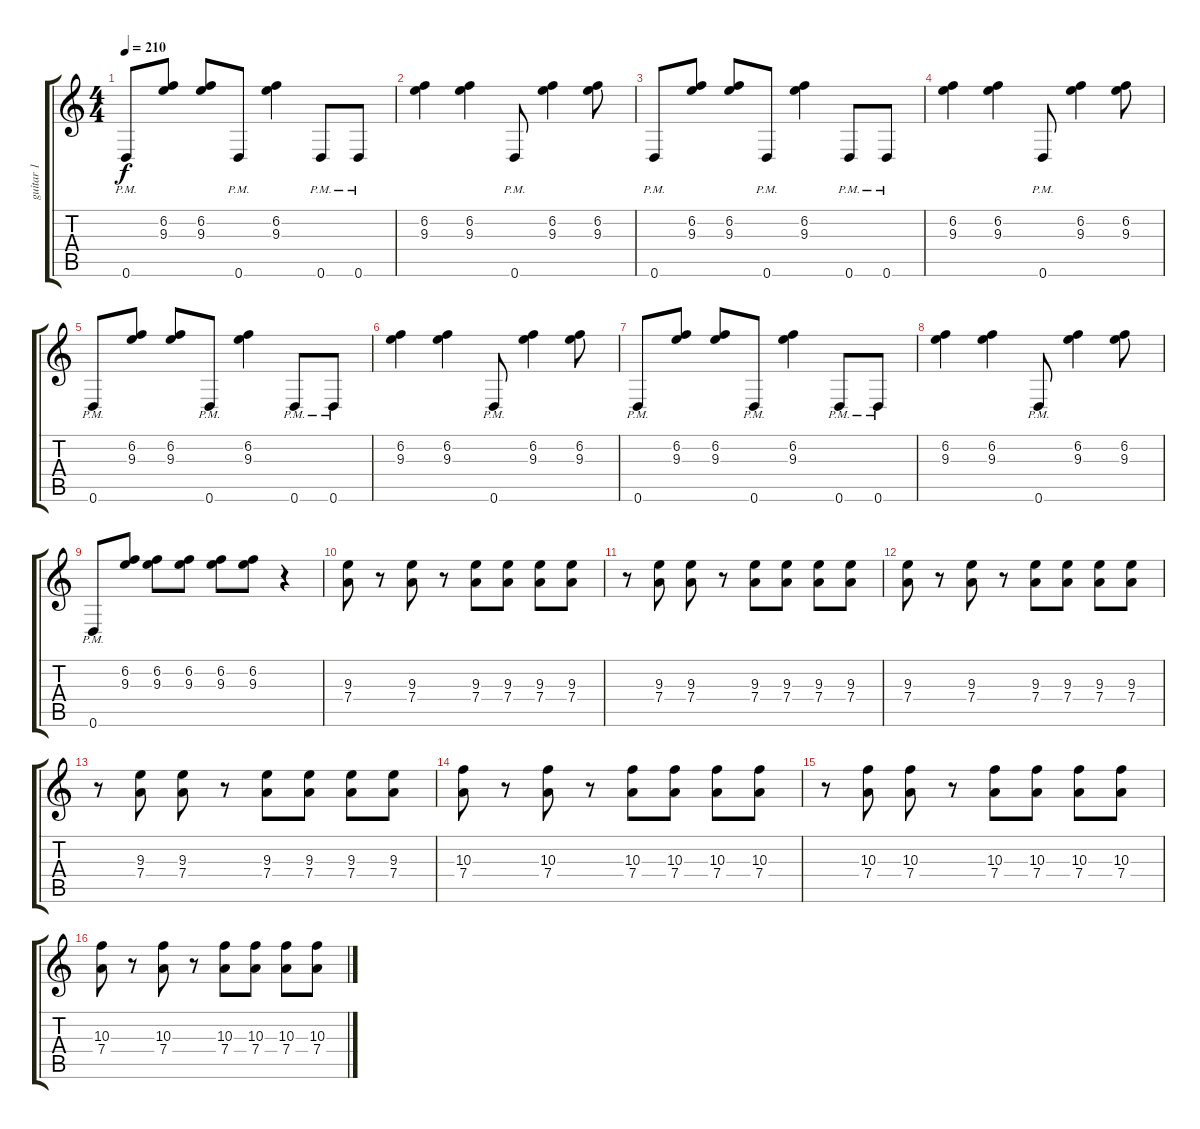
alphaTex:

\track ("guitar 1" "guitar 1") {instrument distortionguitar}
\staff {score tabs}
\tuning (E4 B3 G3 D3 A2 D2) {hide}
\ts (4 4)
\tempo 210
\clef g2
\ks c
0.6{pm}.8{dy f} (6.2 9.3).8 (6.2 9.3).8 0.6{pm}.8 (6.2 9.3).4 0.6{pm}.8 0.6{pm}.8 |
(6.2 9.3).4 (6.2 9.3).4 0.6{pm}.8 (6.2 9.3).4 (6.2 9.3).8 |
0.6{pm}.8 (6.2 9.3).8 (6.2 9.3).8 0.6{pm}.8 (6.2 9.3).4 0.6{pm}.8 0.6{pm}.8 |
(6.2 9.3).4 (6.2 9.3).4 0.6{pm}.8 (6.2 9.3).4 (6.2 9.3).8 |
0.6{pm}.8 (6.2 9.3).8 (6.2 9.3).8 0.6{pm}.8 (6.2 9.3).4 0.6{pm}.8 0.6{pm}.8 |
(6.2 9.3).4 (6.2 9.3).4 0.6{pm}.8 (6.2 9.3).4 (6.2 9.3).8 |
0.6{pm}.8 (6.2 9.3).8 (6.2 9.3).8 0.6{pm}.8 (6.2 9.3).4 0.6{pm}.8 0.6{pm}.8 |
(6.2 9.3).4 (6.2 9.3).4 0.6{pm}.8 (6.2 9.3).4 (6.2 9.3).8 |
0.6{pm}.8 (6.2 9.3).8 (6.2 9.3).8 (6.2 9.3).8 (6.2 9.3).8 (6.2 9.3).8 r.4 |
(9.3 7.4).8 r.8 (9.3 7.4).8 r.8 (9.3 7.4).8 (9.3 7.4).8 (9.3 7.4).8 (9.3 7.4).8 |
r.8 (9.3 7.4).8 (9.3 7.4).8 r.8 (9.3 7.4).8 (9.3 7.4).8 (9.3 7.4).8 (9.3 7.4).8 |
(9.3 7.4).8 r.8 (9.3 7.4).8 r.8 (9.3 7.4).8 (9.3 7.4).8 (9.3 7.4).8 (9.3 7.4).8 |
r.8 (9.3 7.4).8 (9.3 7.4).8 r.8 (9.3 7.4).8 (9.3 7.4).8 (9.3 7.4).8 (9.3 7.4).8 |
(10.3 7.4).8 r.8 (10.3 7.4).8 r.8 (10.3 7.4).8 (10.3 7.4).8 (10.3 7.4).8 (10.3 7.4).8 |
r.8 (10.3 7.4).8 (10.3 7.4).8 r.8 (10.3 7.4).8 (10.3 7.4).8 (10.3 7.4).8 (10.3 7.4).8 |
(10.3 7.4).8 r.8 (10.3 7.4).8 r.8 (10.3 7.4).8 (10.3 7.4).8 (10.3 7.4).8 (10.3 7.4).8
